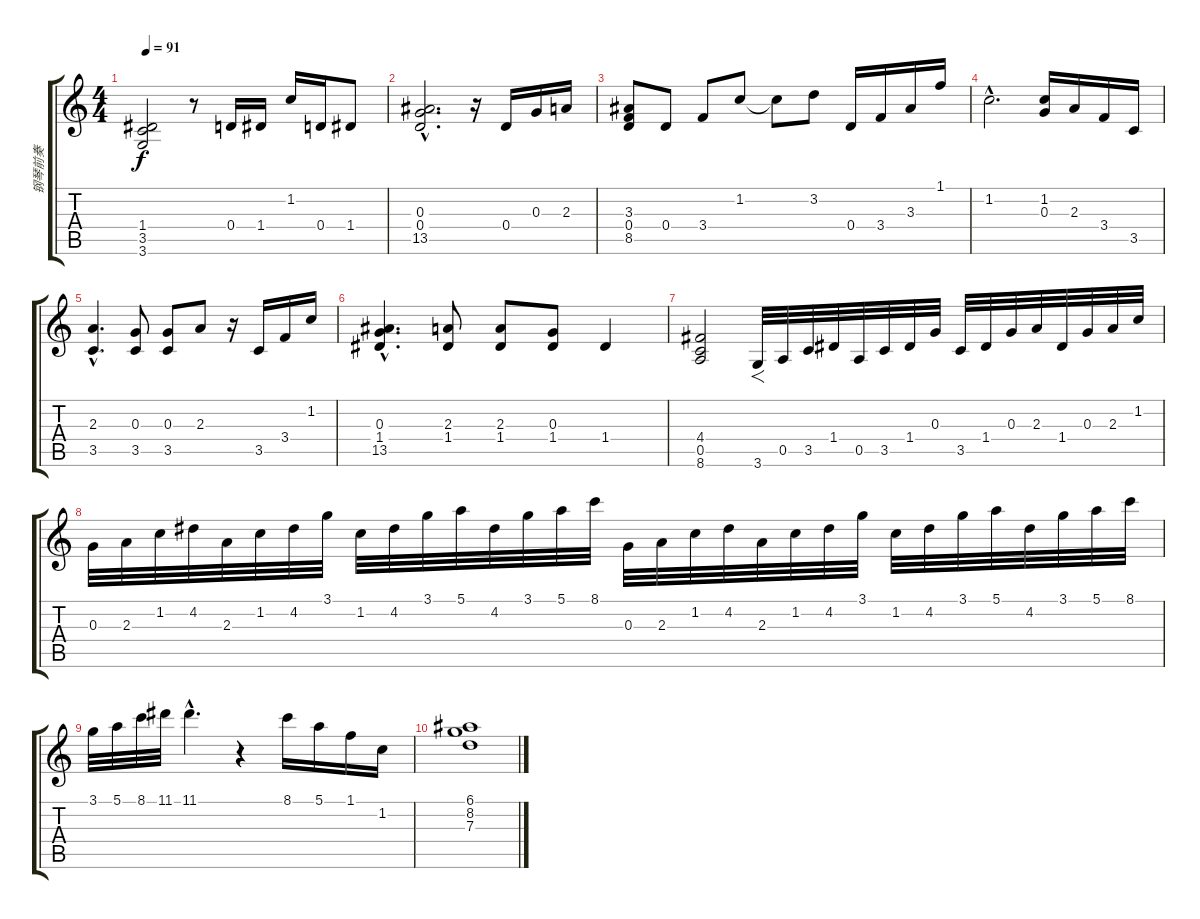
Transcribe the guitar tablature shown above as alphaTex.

\track ("钢琴前奏" "钢琴前奏") {instrument acousticgrandpiano}
\staff {score tabs}
\tuning (E5 B4 G4 D4 A3 E3) {hide}
\ts (4 4)
\tempo 91
\clef g2
\ks c
(1.4 3.5 3.6).2{dy f instrument acousticgrandpiano} r.8 0.4.16 1.4.16 1.2.16 0.4.16 1.4.8 |
(0.3{hac} 0.4{hac} 13.5{hac}).2{d} r.16 0.4.16 0.3.16 2.3.16 |
(3.3 0.4 8.5).8 0.4.8 3.4.8 1.2.8 1.2{t}.8 3.2.8 0.4.16 3.4.16 3.3.16 1.1.16 |
1.2{hac}.2{d} (1.2 0.3).16 2.3.16 3.4.16 3.5.16 |
(2.3{hac} 3.5{hac}).4{d} (0.3 3.5).8 (0.3 3.5).8 2.3.8 r.16 3.5.16 3.4.16 1.2.16 |
(0.3{hac} 1.4{hac} 13.5{hac}).4{d} (2.3 1.4).8 (2.3 1.4).8 (0.3 1.4).8 1.4.4 |
(4.4 0.5 8.6).2 3.6.32{f} 0.5.32 3.5.32 1.4.32 0.5.32 3.5.32 1.4.32 0.3.32 3.5.32 1.4.32 0.3.32 2.3.32 1.4.32 0.3.32 2.3.32 1.2.32 |
0.3.32 2.3.32 1.2.32 4.2.32 2.3.32 1.2.32 4.2.32 3.1.32 1.2.32 4.2.32 3.1.32 5.1.32 4.2.32 3.1.32 5.1.32 8.1.32 0.3.32 2.3.32 1.2.32 4.2.32 2.3.32 1.2.32 4.2.32 3.1.32 1.2.32 4.2.32 3.1.32 5.1.32 4.2.32 3.1.32 5.1.32 8.1.32 |
3.1.32 5.1.32 8.1.32 11.1.32 11.1{hac}.4{d} r.4 8.1.16 5.1.16 1.1.16 1.2.16 |
(6.1 8.2 7.3).1
